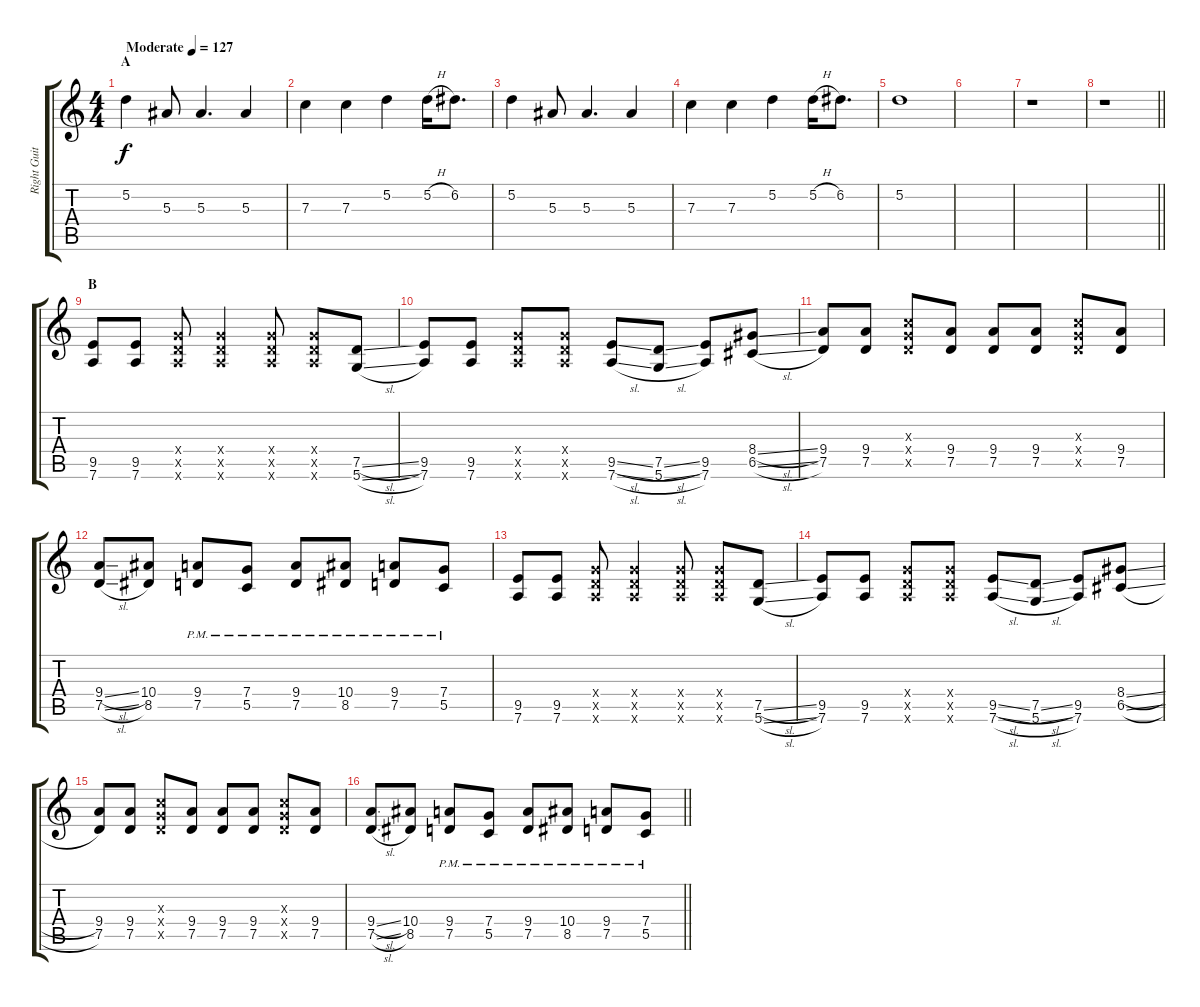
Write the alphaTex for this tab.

\track ("Right Guitar" "Right Guit") {instrument distortionguitar}
\staff {score tabs}
\tuning (D4 A3 F3 C3 G2 D2) {hide}
\ts (4 4)
\section ("" "A")
\tempo (127 "Moderate")
\clef g2
\ks c
5.2.4{dy f instrument distortionguitar} 5.3.8 5.3.4{d} 5.3.4 |
7.3.4 7.3.4 5.2.4 5.2{h}.16 6.2.8{d} |
5.2.4 5.3.8 5.3.4{d} 5.3.4 |
7.3.4 7.3.4 5.2.4 5.2{h}.16 6.2.8{d} |
5.2.1 |
|
r.1 |
\barLineRight lightlight
r.1 |
\section ("" "B")
(9.5 7.6).8 (9.5 7.6).8 (7.4{x} 7.5{x} 7.6{x}).8 (7.4{x} 7.5{x} 7.6{x}).4 (7.4{x} 7.5{x} 7.6{x}).8 (7.4{x} 7.5{x} 7.6{x}).8 (7.5{sl} 5.6{sl}).8 |
(9.5 7.6).8 (9.5 7.6).8 (7.4{x} 7.5{x} 7.6{x}).8 (7.4{x} 7.5{x} 7.6{x}).8 (9.5{sl} 7.6{sl}).8 (7.5{sl} 5.6{sl}).8 (9.5 7.6).8 (8.4{sl} 6.5{sl}).8 |
(9.4 7.5).8 (9.4 7.5).8 (7.3{x} 7.4{x} 7.5{x}).8 (9.4 7.5).8 (9.4 7.5).8 (9.4 7.5).8 (7.3{x} 7.4{x} 7.5{x}).8 (9.4 7.5).8 |
(9.4{sl} 7.5{sl}).8 (10.4 8.5).8 (9.4{pm} 7.5{pm}).8 (7.4{pm} 5.5{pm}).8 (9.4{pm} 7.5{pm}).8 (10.4{pm} 8.5{pm}).8 (9.4{pm} 7.5{pm}).8 (7.4{pm} 5.5{pm}).8 |
(9.5 7.6).8 (9.5 7.6).8 (7.4{x} 7.5{x} 7.6{x}).8 (7.4{x} 7.5{x} 7.6{x}).4 (7.4{x} 7.5{x} 7.6{x}).8 (7.4{x} 7.5{x} 7.6{x}).8 (7.5{sl} 5.6{sl}).8 |
(9.5 7.6).8 (9.5 7.6).8 (7.4{x} 7.5{x} 7.6{x}).8 (7.4{x} 7.5{x} 7.6{x}).8 (9.5{sl} 7.6{sl}).8 (7.5{sl} 5.6{sl}).8 (9.5 7.6).8 (8.4{sl} 6.5{sl}).8 |
(9.4 7.5).8 (9.4 7.5).8 (7.3{x} 7.4{x} 7.5{x}).8 (9.4 7.5).8 (9.4 7.5).8 (9.4 7.5).8 (7.3{x} 7.4{x} 7.5{x}).8 (9.4 7.5).8 |
\barLineRight lightlight
(9.4{sl} 7.5{sl}).8 (10.4 8.5).8 (9.4{pm} 7.5{pm}).8 (7.4{pm} 5.5{pm}).8 (9.4{pm} 7.5{pm}).8 (10.4{pm} 8.5{pm}).8 (9.4{pm} 7.5{pm}).8 (7.4{pm} 5.5{pm}).8
